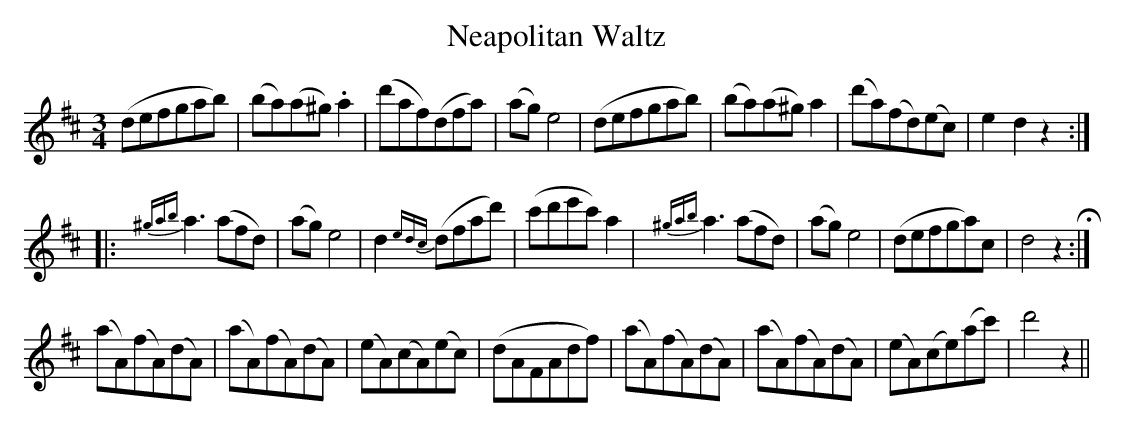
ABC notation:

X:1
T:Neapolitan Waltz
M:3/4
L:1/8
K:D
(defgab)|(ba)(a^g) .a2|(d'af)(dfa)|(ag) e4|(defgab)|(ba)(a^g)a2|(d'a)(fd)(ec)|e2-d2z2:|
|:{^gab}a3 (afd)|(ag)e4|d2 {edc}(dfad')|(c'd'e'c') a2|{^gab}a3 (afd)|(ag)e4|(defga)c|d4 z2!fermata!:|
(aA)(fA)(dA)|(aA)(fA)(dA)|(eA)(cA)(ec)|(dAFAdf)|(aA)(fA)(dA)|(aA)(fA)(dA)|(eA)(ce)(ac')|d'4z2||
